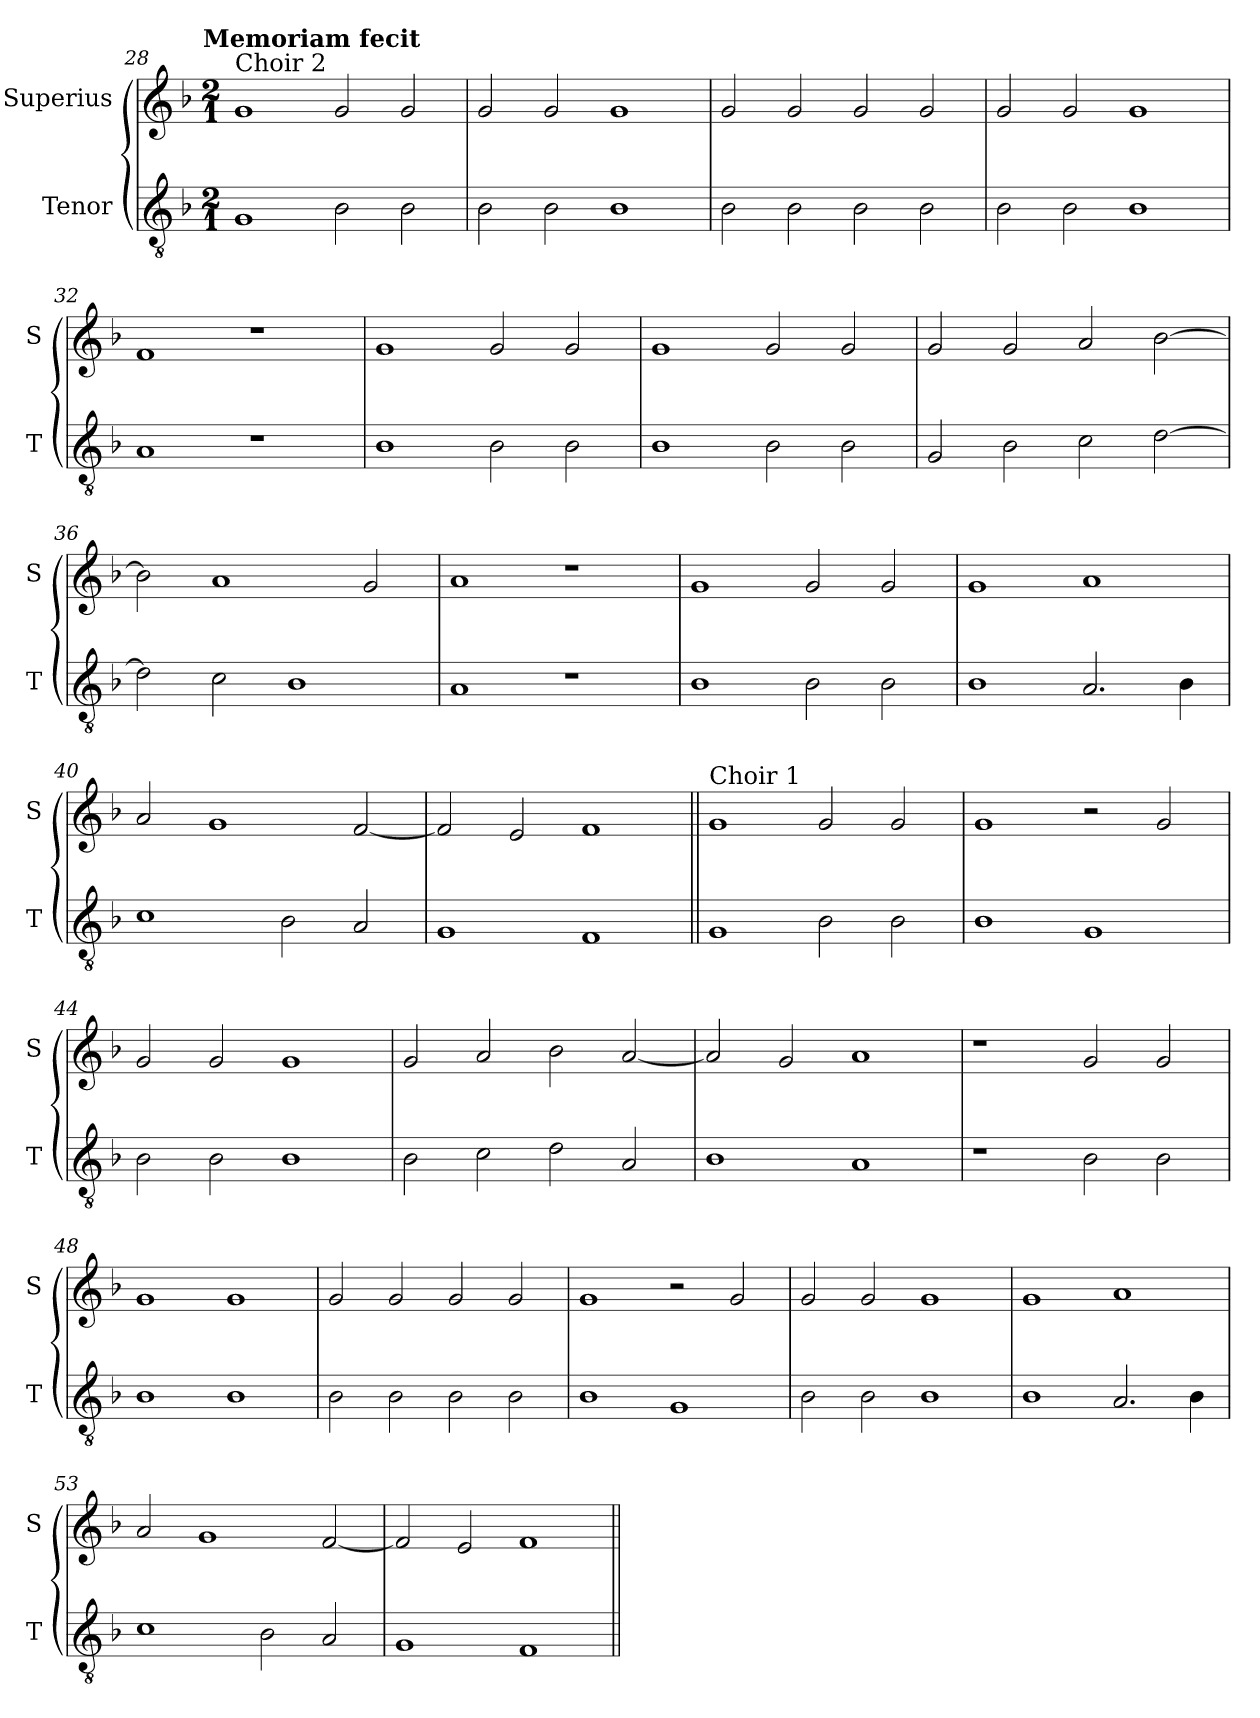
**kern	**kern
*part2	*part1
*staff2	*staff1
*I"Tenor	*I"Superius
*I'T	*I'S
*clefGv2	*clefG2
*k[b-]	*k[b-]
!!LO:TX:omd:t=Memoriam fecit
*M2/1	*M2/1
=28	=28
!	!LO:TX:a:t=Choir 2
1G	1g
2B-\	2g/
2B-\	2g/
=29	=29
2B-\	2g/
2B-\	2g/
1B-	1g
=30	=30
2B-\	2g/
2B-\	2g/
2B-\	2g/
2B-\	2g/
=31	=31
2B-\	2g/
2B-\	2g/
1B-	1g
=32	=32
1A	1f
1r	1r
=33	=33
1B-	1g
2B-\	2g/
2B-\	2g/
=34	=34
1B-	1g
2B-\	2g/
2B-\	2g/
=35	=35
2G/	2g/
2B-\	2g/
2c\	2a/
[2d\	[2b-\
=36	=36
2d\]	2b-\]
2c\	1a
1B-	.
.	2g/
=37	=37
1A	1a
1r	1r
=38	=38
1B-	1g
2B-\	2g/
2B-\	2g/
=39	=39
1B-	1g
2.A/	1a
4B-\	.
=40	=40
1c	2a/
.	1g
2B-\	.
2A/	[2f/
=41	=41
1G	2f/]
.	2e/
1F	1f
=42||	=42||
!	!LO:TX:a:t=Choir 1
1G	1g
2B-\	2g/
2B-\	2g/
=43	=43
1B-	1g
1G	2r
.	2g/
=44	=44
2B-\	2g/
2B-\	2g/
1B-	1g
=45	=45
2B-\	2g/
2c\	2a/
2d\	2b-\
2A/	[2a/
=46	=46
1B-	2a/]
.	2g/
1A	1a
=47	=47
1r	1r
2B-\	2g/
2B-\	2g/
=48	=48
1B-	1g
1B-	1g
=49	=49
2B-\	2g/
2B-\	2g/
2B-\	2g/
2B-\	2g/
=50	=50
1B-	1g
1G	2r
.	2g/
=51	=51
2B-\	2g/
2B-\	2g/
1B-	1g
=52	=52
1B-	1g
2.A/	1a
4B-\	.
=53	=53
1c	2a/
.	1g
2B-\	.
2A/	[2f/
=54	=54
1G	2f/]
.	2e/
1F	1f
=||	=||
*-	*-
